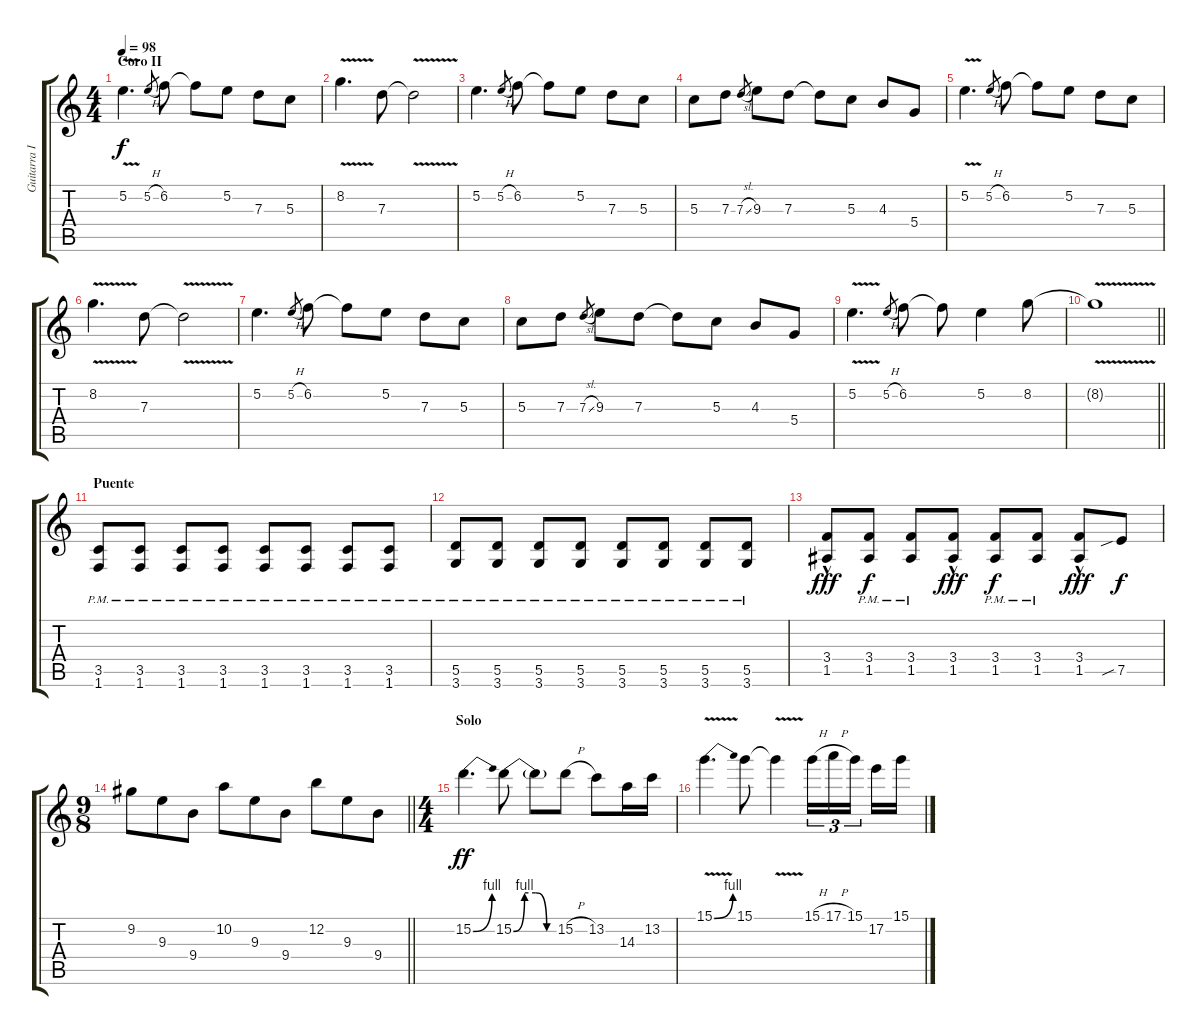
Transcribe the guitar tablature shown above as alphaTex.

\track ("Guitarra II" "Guitarra I") {instrument distortionguitar}
\staff {score tabs}
\tuning (E4 B3 G3 D3 A2 E2) {hide}
\ts (4 4)
\section ("" "Coro II")
\tempo 98
\clef g2
\ks aminor
5.2{v}.4{d dy f} 5.2{h}.8{gr} 6.2.8 6.2{t}.8 5.2.8 7.3.8 5.3.8 |
8.2{v}.4{d} 7.3.8 7.3{v t}.2 |
5.2.4{d} 5.2{h}.8{gr} 6.2.8 6.2{t}.8 5.2.8 7.3.8 5.3.8 |
5.3.8 7.3.8 7.3{sl}.8{gr} 9.3.8 7.3.8 7.3{t}.8 5.3.8 4.3.8 5.4.8 |
5.2{v}.4{d} 5.2{h}.8{gr} 6.2.8 6.2{t}.8 5.2.8 7.3.8 5.3.8 |
8.2{v}.4{d} 7.3.8 7.3{v t}.2 |
5.2.4{d} 5.2{h}.8{gr} 6.2.8 6.2{t}.8 5.2.8 7.3.8 5.3.8 |
5.3.8 7.3.8 7.3{sl}.8{gr} 9.3.8 7.3.8 7.3{t}.8 5.3.8 4.3.8 5.4.8 |
5.2{v}.4{d} 5.2{h}.8{gr} 6.2.8 6.2{t}.8 5.2.4 8.2.8 |
\barLineRight lightlight
8.2{v t}.1 |
\section ("" "Puente")
(3.5{pm} 1.6{pm}).8 (3.5{pm} 1.6{pm}).8 (3.5{pm} 1.6{pm}).8 (3.5{pm} 1.6{pm}).8 (3.5{pm} 1.6{pm}).8 (3.5{pm} 1.6{pm}).8 (3.5{pm} 1.6{pm}).8 (3.5{pm} 1.6{pm}).8 |
(5.5{pm} 3.6{pm}).8 (5.5{pm} 3.6{pm}).8 (5.5{pm} 3.6{pm}).8 (5.5{pm} 3.6{pm}).8 (5.5{pm} 3.6{pm}).8 (5.5{pm} 3.6{pm}).8 (5.5{pm} 3.6{pm}).8 (5.5{pm} 3.6{pm}).8 |
(3.4{hac} 1.5).8{dy fff} (3.4{pm} 1.5{pm}).8{dy f} (3.4{pm} 1.5{pm}).8 (3.4{hac} 1.5).8{dy fff} (3.4{pm} 1.5{pm}).8{dy f} (3.4{pm} 1.5{pm}).8 (3.4{hac} 1.5).8{dy fff} 7.5{sib}.8{dy f} |
\ts (9 8)
\barLineRight lightlight
9.2.8 9.3.8 9.4.8 10.2.8 9.3.8 9.4.8 12.2.8 9.3.8 9.4.8 |
\ts (4 4)
\section ("" "Solo")
15.2{be (bend 0 0 60 4)}.4{d dy ff} 15.2{be (custom 0 0 15 4 30 4 45 0 60 0)}.8 15.2{t}.8 15.2{h}.8 13.2.8 14.3.16 13.2.16 |
15.1{be (bend 0 0 60 4) v}.4{d} 15.1.8 15.1{v t}.4 15.1{h}.16{tu (3 2)} 17.1{h}.16{tu (3 2)} 15.1.16{tu (3 2) beam splitsecondary} 17.2.16 15.1.16
